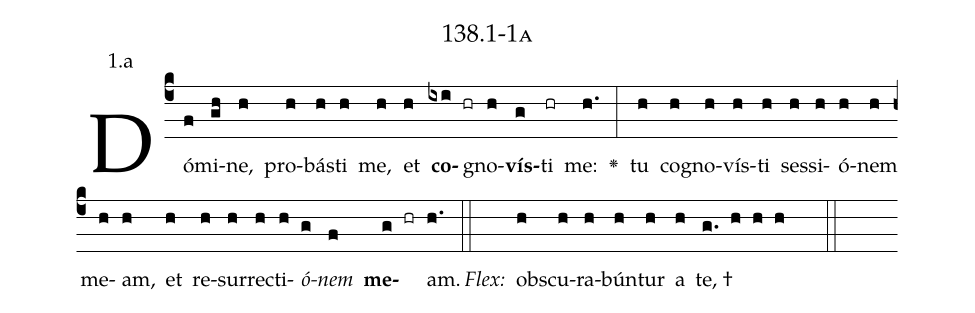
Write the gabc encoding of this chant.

name: 138.1-1a;
annotation: 1.a;
%%
(c4)Dó(f)mi(gh)ne,(h) pro(h)bás(h)ti(h) me,(h) et(h) <b>co</b>(ixi hr)gno(h)<b>vís</b>(g)ti(hr) me:(h.) <v>\greheightstar</v>(:) tu(h) co(h)gno(h)vís(h)ti(h) ses(h)si(h)ó(h)nem(h) me(h)am,(h) et(h) re(h)sur(h)rec(h)ti(h)<i>ó</i>(g)<i>nem</i>(f) <b>me</b>(g hr)am.(h.) (::)
<i>Flex:</i>()  obs(h)cu(h)ra(h)bún(h)tur(h) a(h) te, †(g. h h h  ::)

%E(h) u(h) o(g) u(f) a(g) e.(h.) (::)
